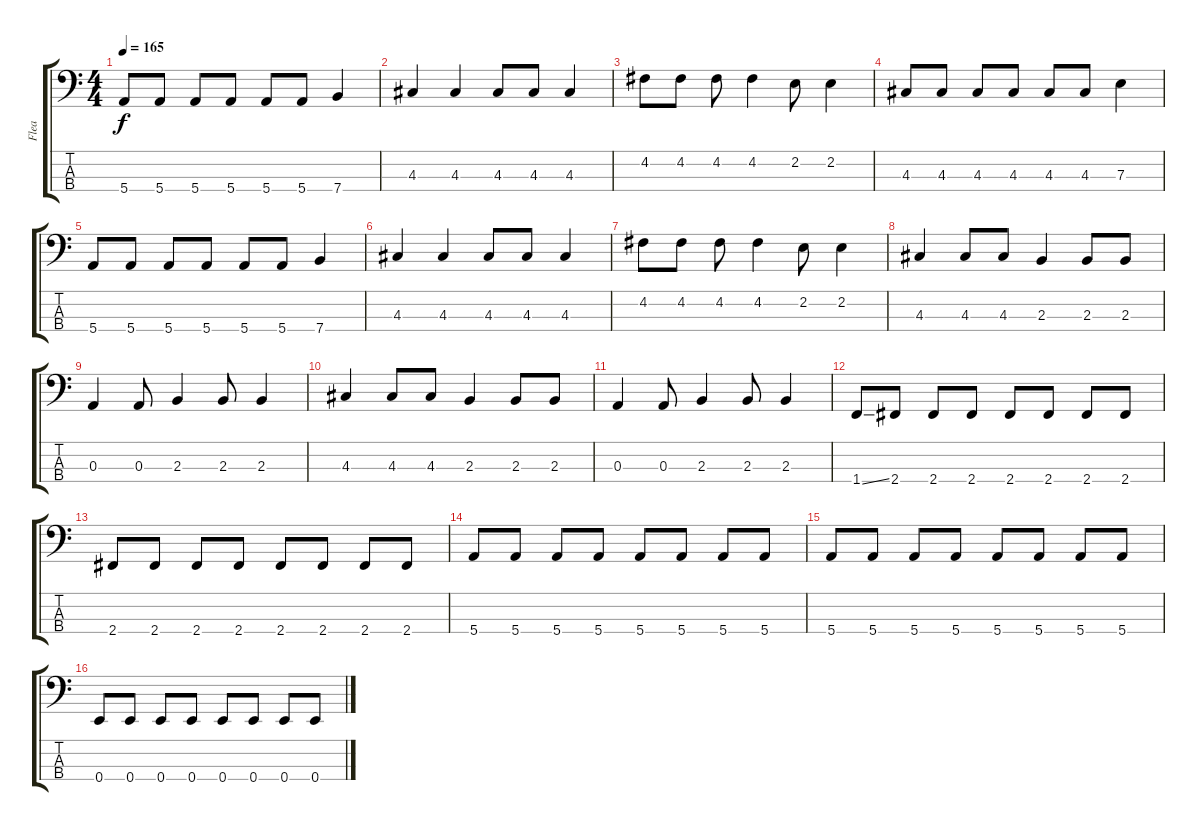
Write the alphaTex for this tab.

\track ("Flea" "Flea") {instrument electricbassfinger}
\staff {score tabs}
\tuning (G2 D2 A1 E1) {hide}
\ts (4 4)
\tempo 165
\clef f4
\ks c
5.4.8{dy f} 5.4.8 5.4.8 5.4.8 5.4.8 5.4.8 7.4.4 |
4.3.4 4.3.4 4.3.8 4.3.8 4.3.4 |
4.2.8 4.2.8 4.2.8 4.2.4 2.2.8 2.2.4 |
4.3.8 4.3.8 4.3.8 4.3.8 4.3.8 4.3.8 7.3.4 |
5.4.8 5.4.8 5.4.8 5.4.8 5.4.8 5.4.8 7.4.4 |
4.3.4 4.3.4 4.3.8 4.3.8 4.3.4 |
4.2.8 4.2.8 4.2.8 4.2.4 2.2.8 2.2.4 |
4.3.4 4.3.8 4.3.8 2.3.4 2.3.8 2.3.8 |
0.3.4 0.3.8 2.3.4 2.3.8 2.3.4 |
4.3.4 4.3.8 4.3.8 2.3.4 2.3.8 2.3.8 |
0.3.4 0.3.8 2.3.4 2.3.8 2.3.4 |
1.4{ss}.8 2.4.8 2.4.8 2.4.8 2.4.8 2.4.8 2.4.8 2.4.8 |
2.4.8 2.4.8 2.4.8 2.4.8 2.4.8 2.4.8 2.4.8 2.4.8 |
5.4.8 5.4.8 5.4.8 5.4.8 5.4.8 5.4.8 5.4.8 5.4.8 |
5.4.8 5.4.8 5.4.8 5.4.8 5.4.8 5.4.8 5.4.8 5.4.8 |
0.4.8 0.4.8 0.4.8 0.4.8 0.4.8 0.4.8 0.4.8 0.4.8
